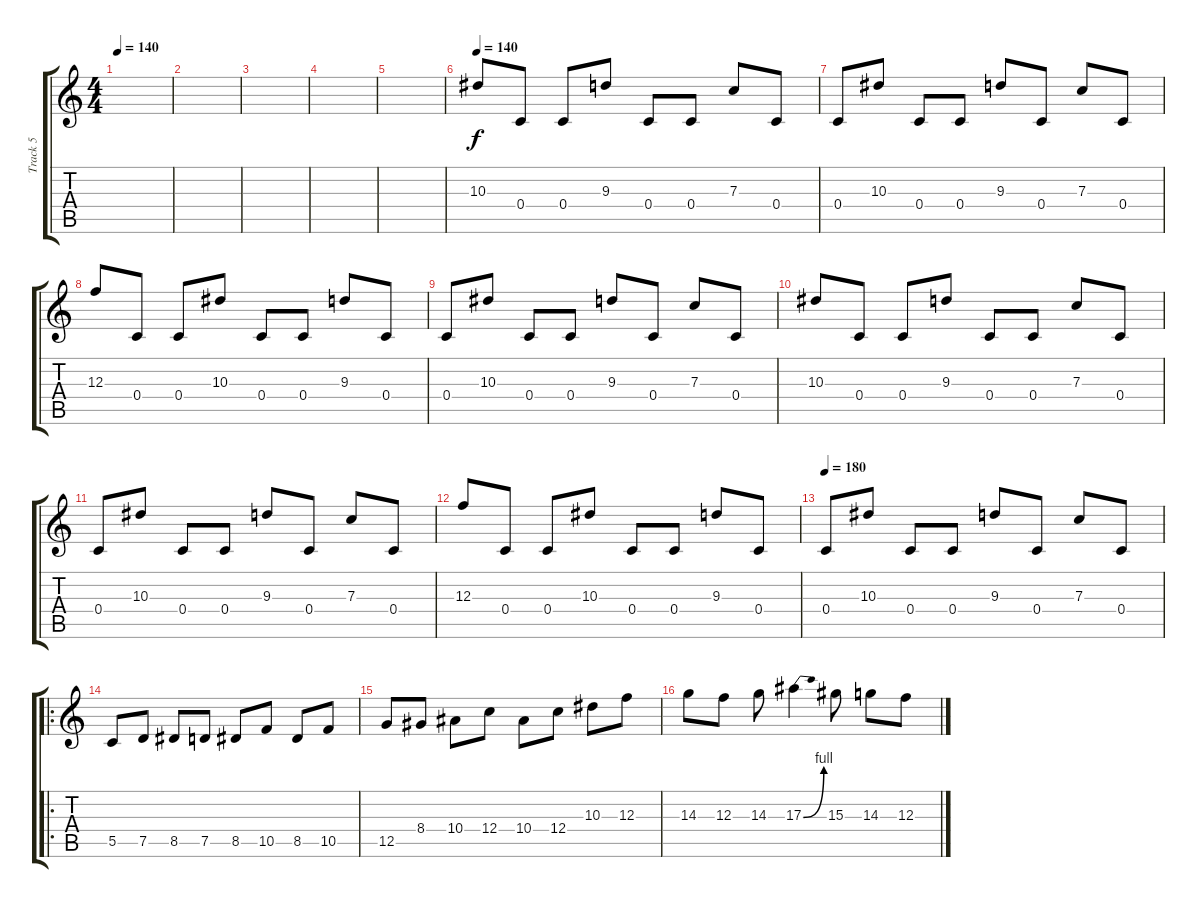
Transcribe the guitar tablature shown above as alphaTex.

\track ("Track 5" "Track 5") {instrument overdrivenguitar}
\staff {score tabs}
\tuning (D4 A3 F3 C3 G2 C2) {hide}
\ts (4 4)
\tempo 140
\clef g2
\ks c
|
|
|
|
|
\tempo 140
10.3.8 0.4.8 0.4.8 9.3.8 0.4.8 0.4.8 7.3.8 0.4.8 |
0.4.8 10.3.8 0.4.8 0.4.8 9.3.8 0.4.8 7.3.8 0.4.8 |
12.3.8 0.4.8 0.4.8 10.3.8 0.4.8 0.4.8 9.3.8 0.4.8 |
0.4.8 10.3.8 0.4.8 0.4.8 9.3.8 0.4.8 7.3.8 0.4.8 |
10.3.8 0.4.8 0.4.8 9.3.8 0.4.8 0.4.8 7.3.8 0.4.8 |
0.4.8 10.3.8 0.4.8 0.4.8 9.3.8 0.4.8 7.3.8 0.4.8 |
12.3.8 0.4.8 0.4.8 10.3.8 0.4.8 0.4.8 9.3.8 0.4.8 |
\tempo 180
0.4.8 10.3.8 0.4.8 0.4.8 9.3.8 0.4.8 7.3.8 0.4.8 |
\ro
5.5.8 7.5.8 8.5.8 7.5.8 8.5.8 10.5.8 8.5.8 10.5.8 |
12.5.8 8.4.8 10.4.8 12.4.8 10.4.8 12.4.8 10.3.8 12.3.8 |
14.3.8 12.3.8 14.3.8 17.3{be (bend 0 0 60 4)}.4 15.3.8 14.3.8 12.3.8
